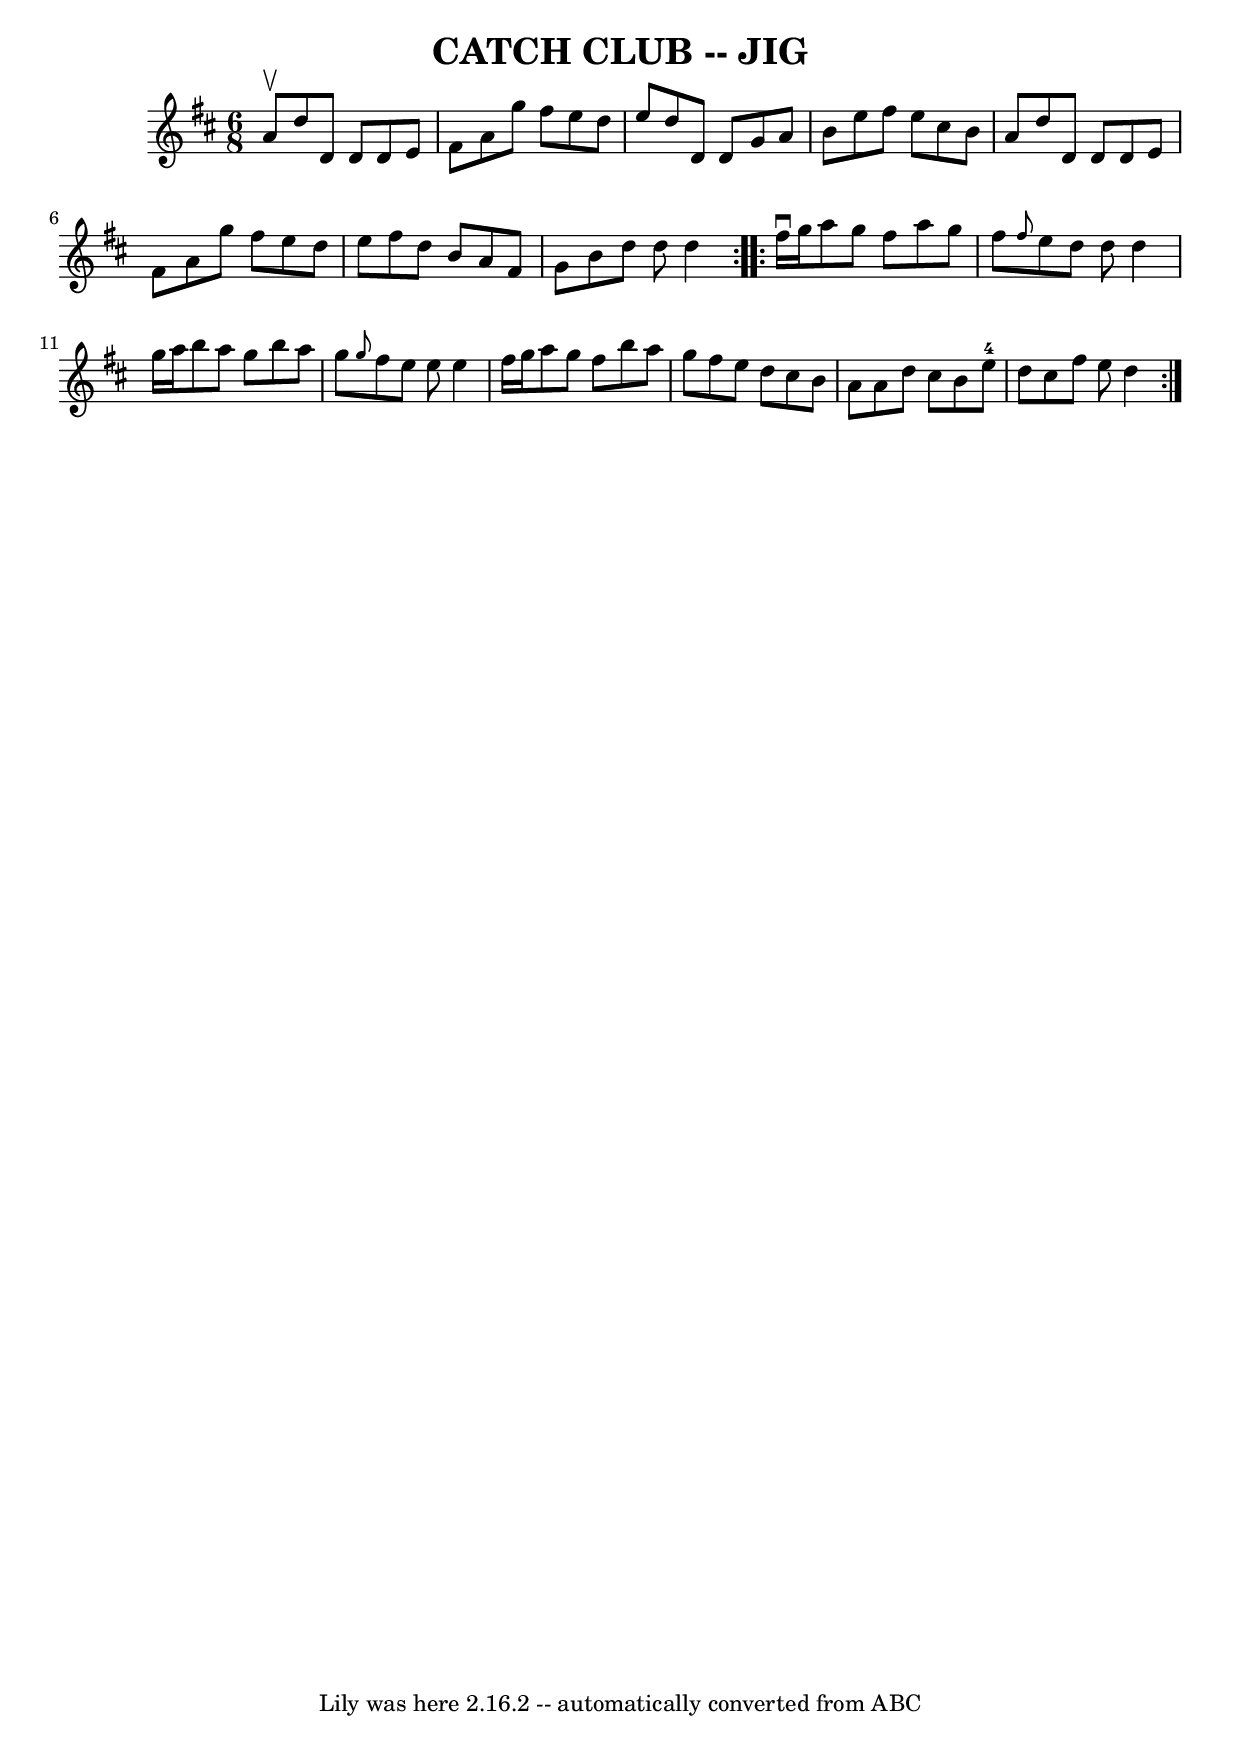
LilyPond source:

\version "2.7.40"
\include "Mammoth.ily"
\header {
	%% book = "Ryan's Mammoth Collection of Fiddle Tunes"
	crossRefNumber = "1"
	footnotes = ""
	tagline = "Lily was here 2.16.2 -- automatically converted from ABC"
	title = "CATCH CLUB -- JIG"
}
voicedefault =  {
\set Score.defaultBarType = "empty"

\repeat volta 2 {
\time 6/8 \key d \major a'8^\upbow       |
 d''8 d'8 d'8    
d'8 e'8 fis'8    |
 a'8 g''8 fis''8 e''8 d''8 e''8 
   |
 d''8 d'8 d'8 g'8 a'8 b'8    |
 e''8    
fis''8 e''8 cis''8 b'8 a'8        |
 d''8 d'8 d'8    
d'8 e'8 fis'8    |
 a'8 g''8 fis''8 e''8 d''8 e''8 
   |
 fis''8 d''8 b'8 a'8 fis'8 g'8    |
 b'8    
d''8 d''8 d''4    }     \repeat volta 2 { fis''16^\downbow g''16     
   |
 a''8 g''8 fis''8 a''8 g''8 fis''8    |
 
\grace { fis''8  } e''8 d''8 d''8 d''4 g''16 a''16    
|
 b''8 a''8 g''8 b''8 a''8 g''8    |
 \grace {    
g''8  } fis''8 e''8 e''8 e''4 fis''16 g''16        |
   
a''8 g''8 fis''8 b''8 a''8 g''8    |
 fis''8 e''8    
d''8 cis''8 b'8 a'8    |
 a'8 d''8 cis''8 b'8 e''8 
-4 d''8    |
 cis''8 fis''8 e''8 d''4    }   
}

\score{
    <<

	\context Staff="default"
	{
	    \voicedefault 
	}

    >>
	\layout {
	}
	\midi {}
}
